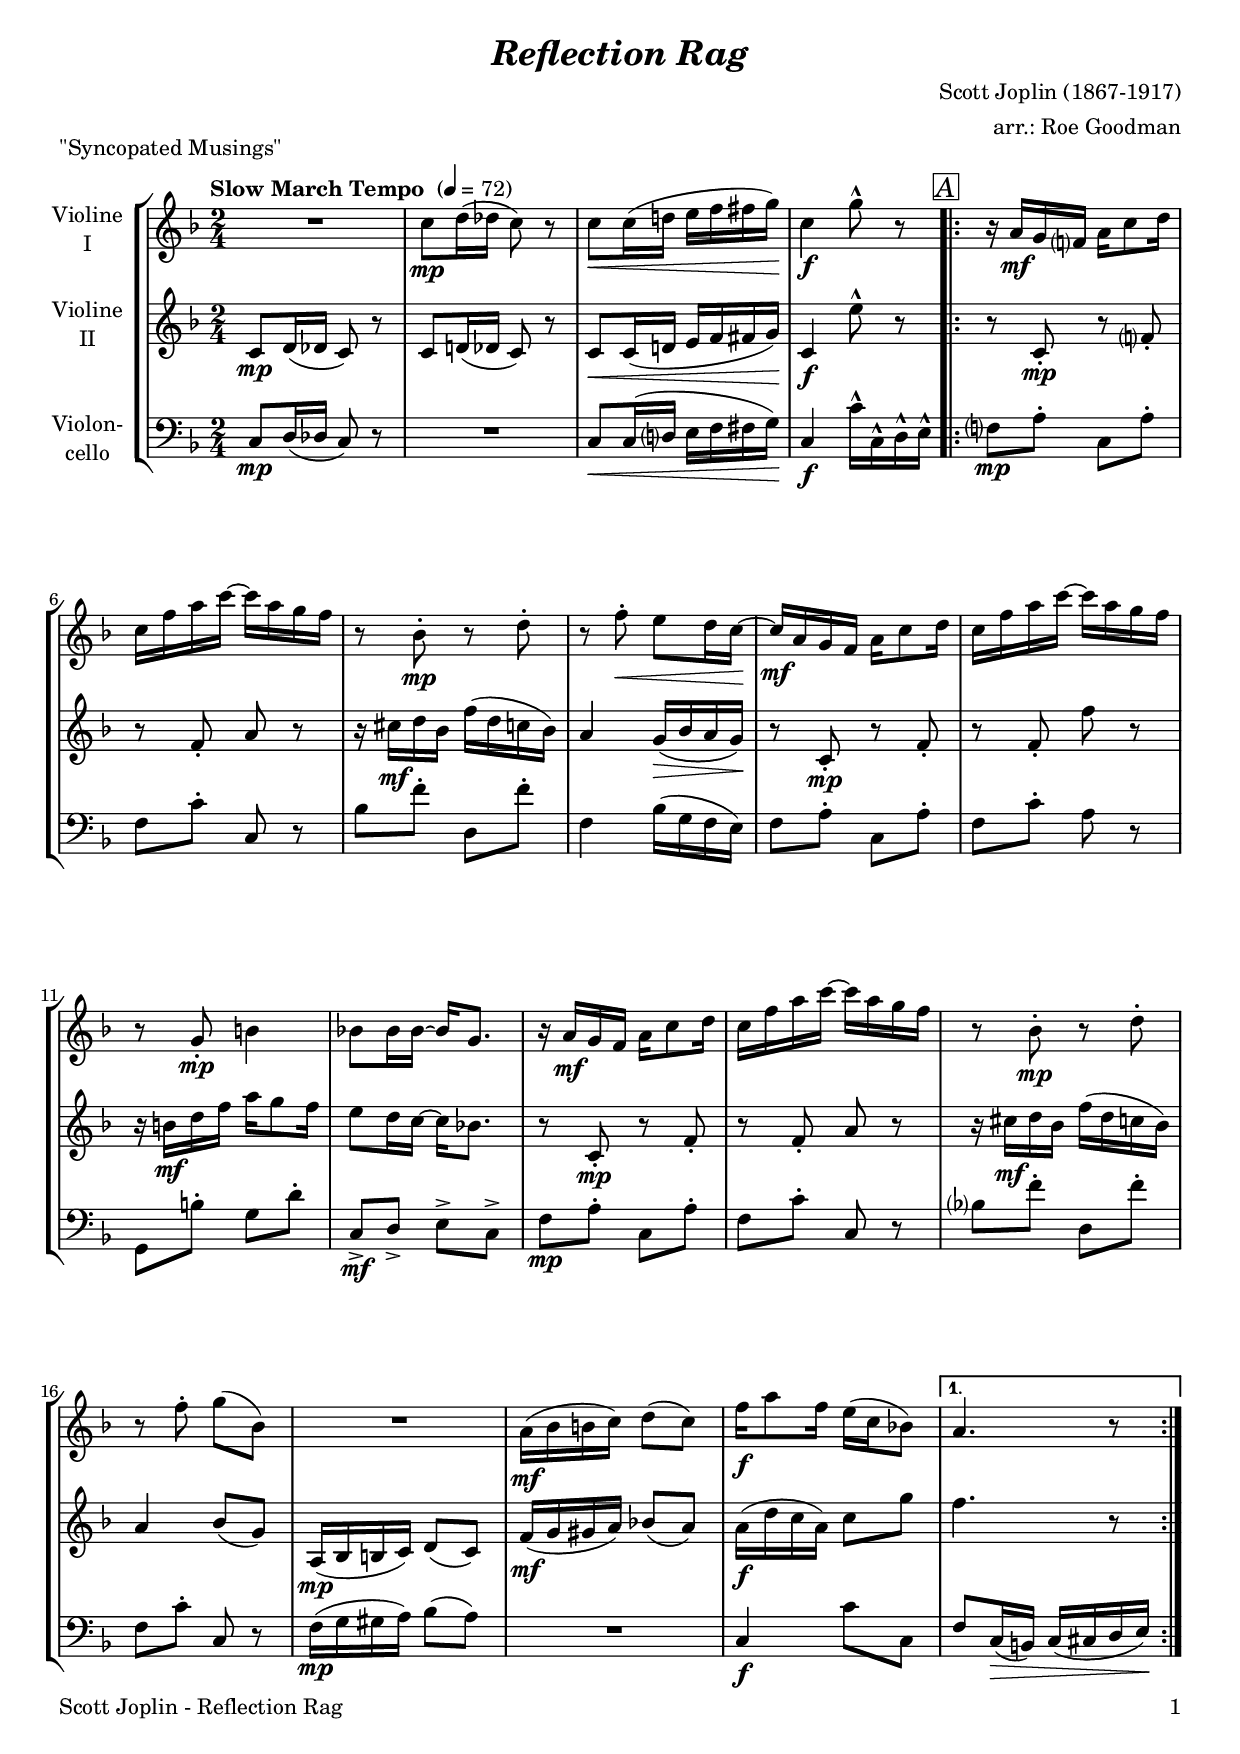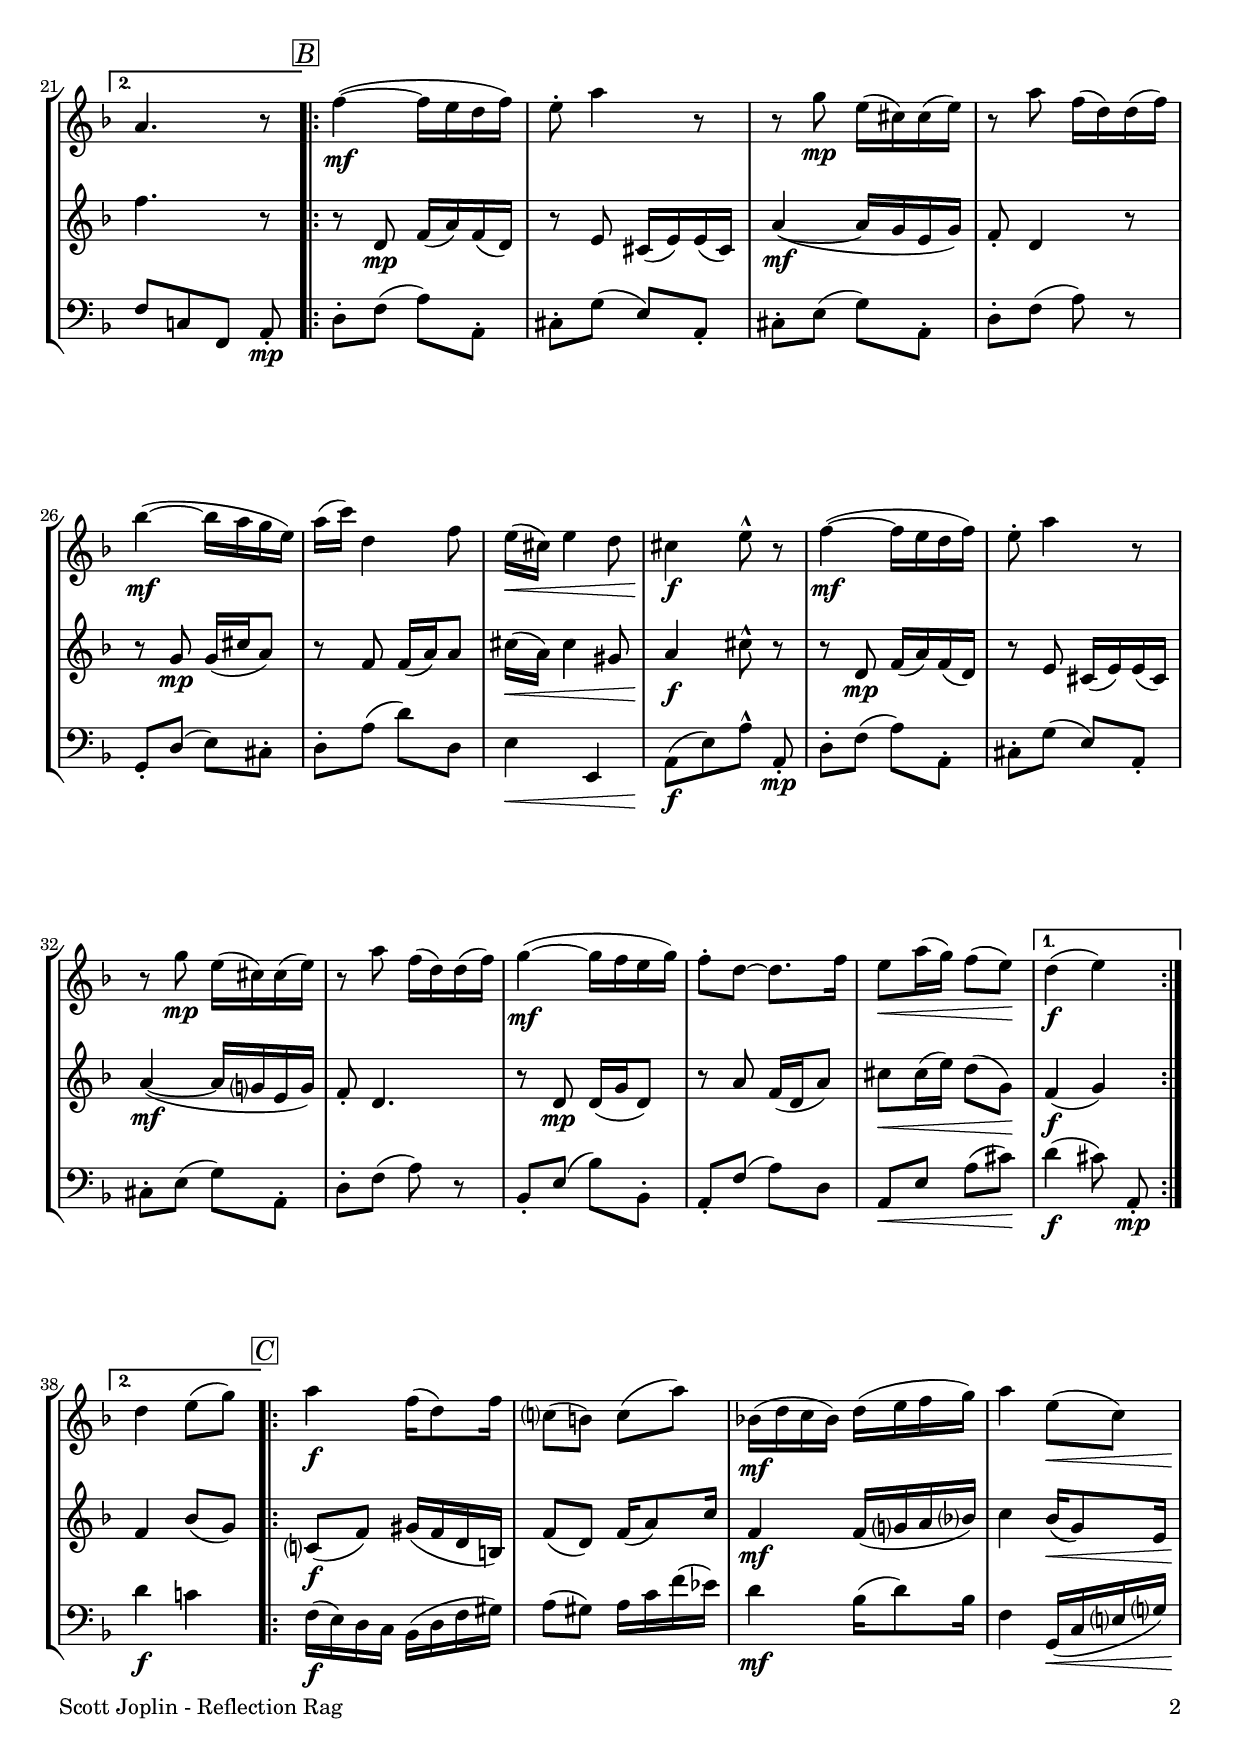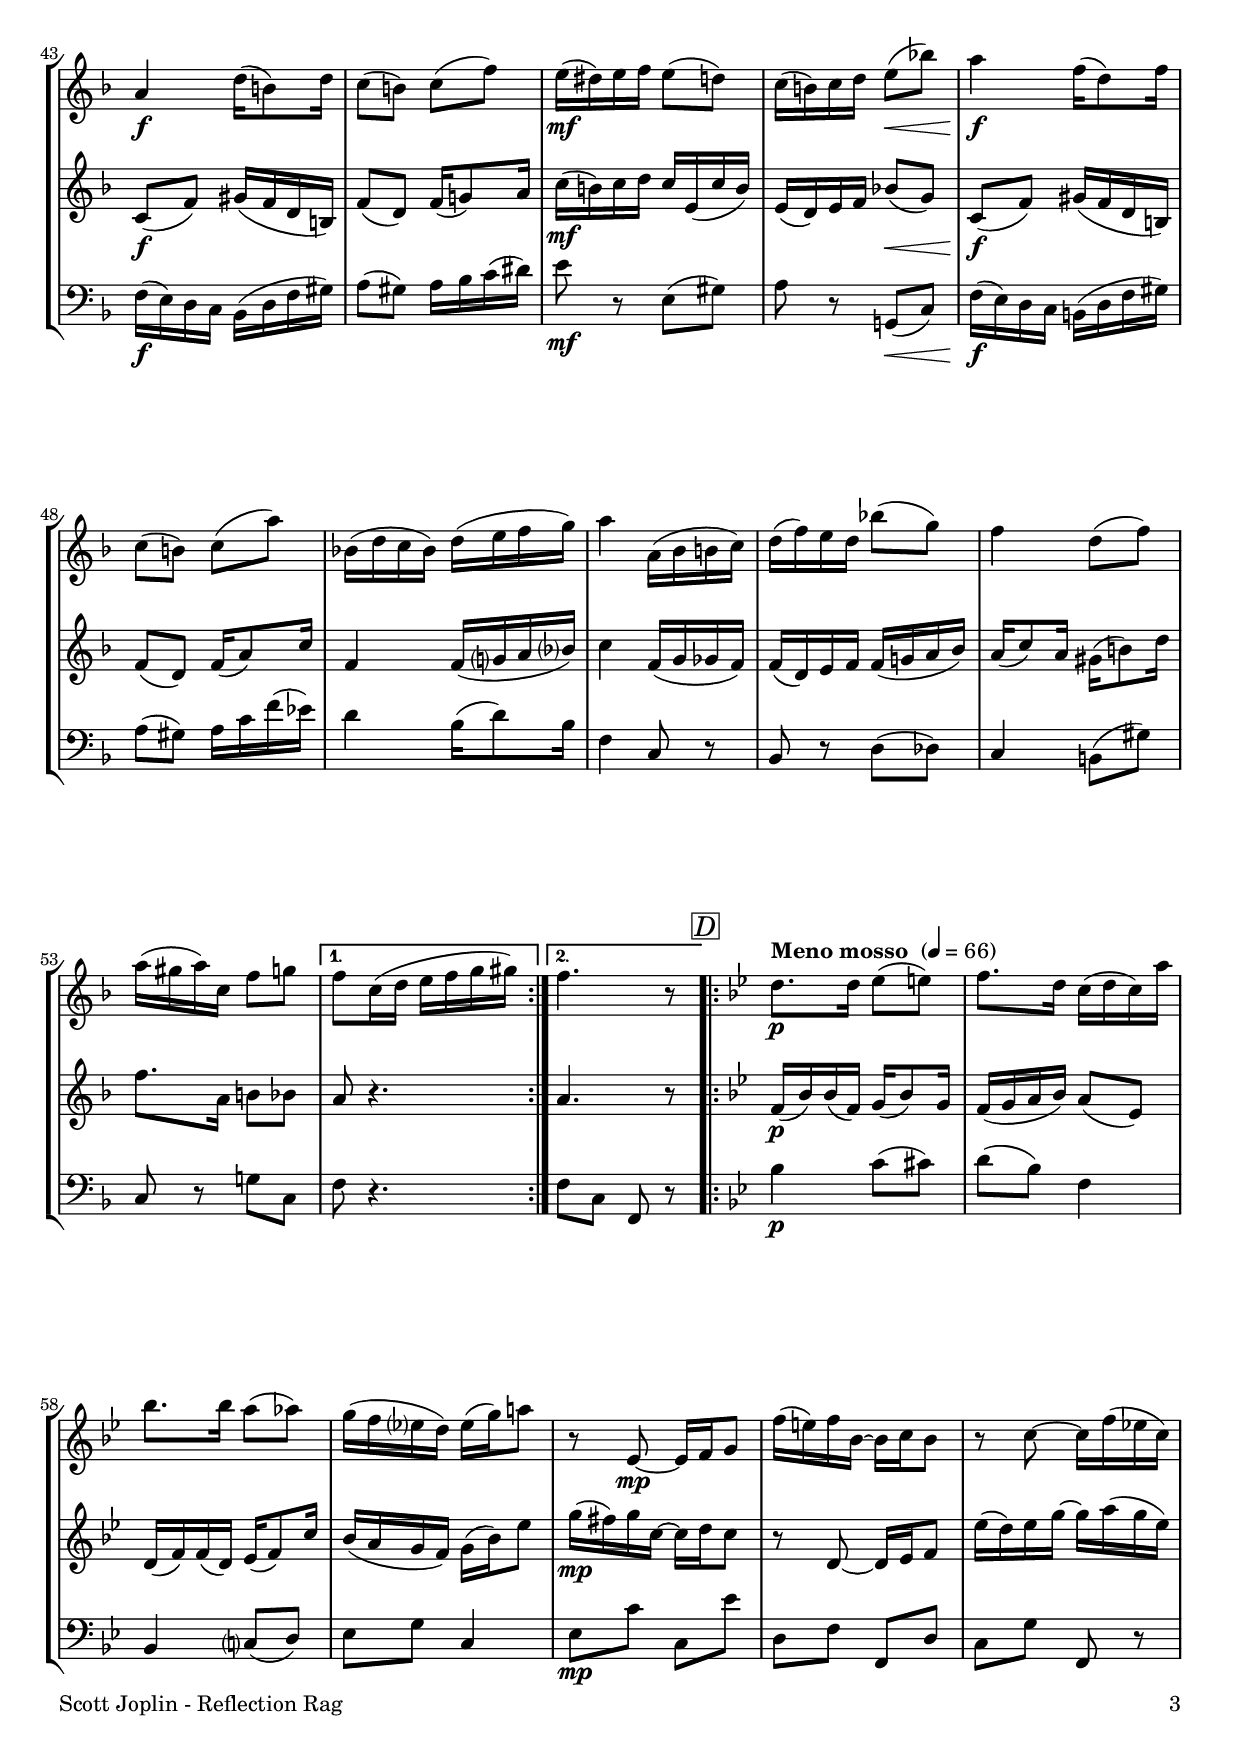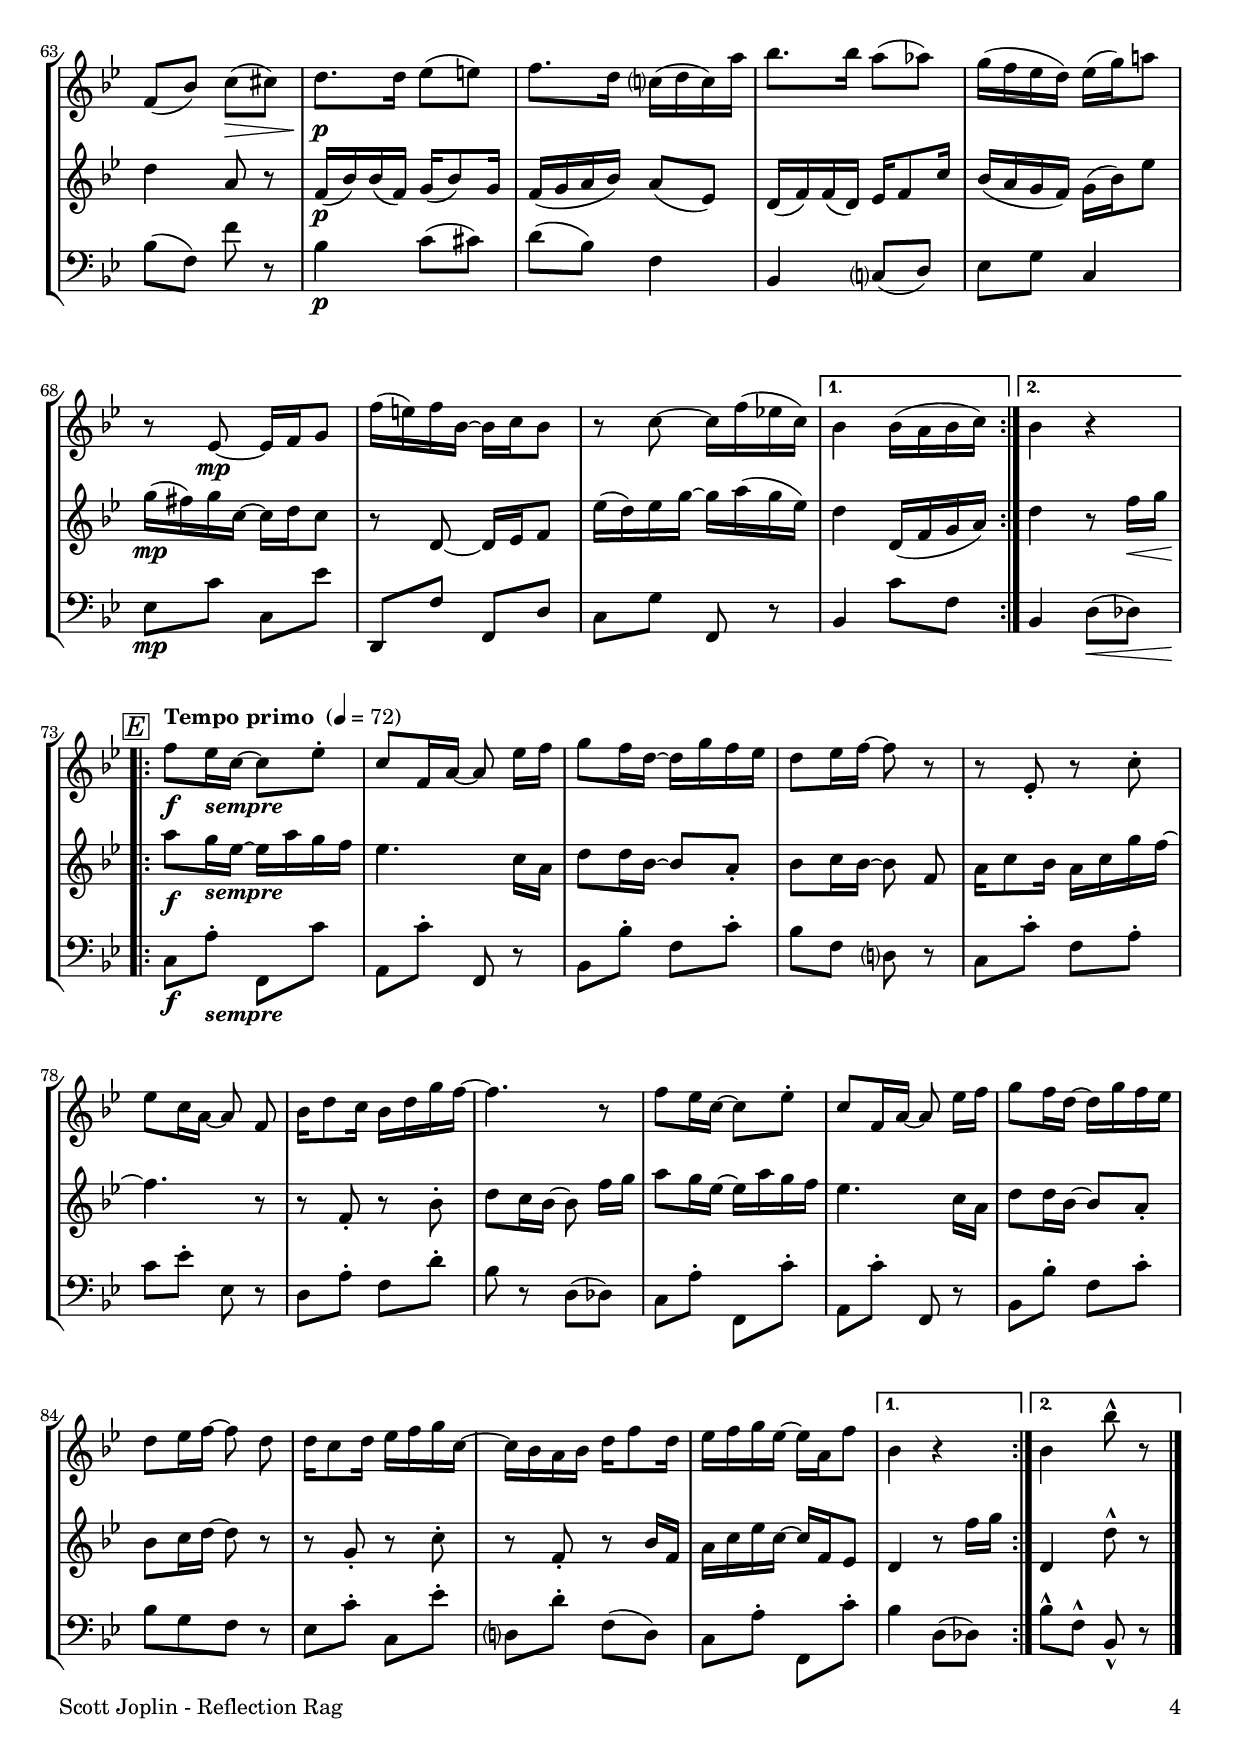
\version "2.24.4"
\include "deutsch.ly"
  
#(set-global-staff-size 19)

\header {
  title     = \markup \bold \italic "Reflection Rag"
  composer  = "Scott Joplin (1867-1917)"
  arranger  = "arr.: Roe Goodman"
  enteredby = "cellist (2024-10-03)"
  piece     = "\"Syncopated Musings\""
}

voiceconsts = {
  \key g \major
  \time 2/4
  \clef "treble"
  \numericTimeSignature
  \compressEmptyMeasures
% Set default beaming for all staves
%  \set Timing.beamExceptions = #'()
%  \set Timing.baseMoment     = #(ly:make-moment 1 4)
%  \set Timing.beatStructure  = #'(1 1 1 1)
  \tempo "Slow March Tempo " 4=72
}

mivl = "violin"
miva = "viola"
mipz = "pizzicato strings"
mivc = "cello"

boxa = \mark \markup \box \italic "A"
boxb = \mark \markup \box \italic "B"
boxc = \mark \markup \box \italic "C"
boxd = { \mark \markup \box \italic "D"
	 \tempo "Meno mosso "  4=66 \key c \major }
boxe = { \mark \markup \box \italic "E"
	 \tempo "Tempo primo " 4=72 }

semp = \markup \bold \italic "sempre"

va = \relative c'' {
  \voiceconsts

  R2
  d8\mp e16( es d8) r
  d\< d16( e! fis g gis a)\!
  d,4\f a'8-^ r
  \repeat volta 2 {
    \boxa
    r16 h,\mf a g? h d8 e16

    d g h d~ d h a g
    r8 c,-.\mp r e-.
    r g-.\< fis e16 d~\!
    d\mf h a g h d8 e16
    d g h d~ d h a g

    r8 a,-.\mp cis4
    c!8 c16 c~ c a8.
    r16 h\mf a g h d8 e16
    d g h d~ d h a g
    r8 c,-.\mp r e-.
    r g-. a( c,)

    R2
    h16(\mf c cis d) e8( d)
    g16\f h8 g16 fis( d c!8)
  }
  \alternative {
    { h4. r8 }
    { h4. r8 }
  }
  \repeat volta 2 {
    \boxb
    g'4(~\mf g16 fis e g)
    fis8-. h4 r8
    r a\mp fis16( dis) dis( fis)
    r8 h g16( e) e( g)
    c4(~\mf c16 h a fis)
    h( d) e,4 g8
    fis16(\< dis) fis4 e8

    dis4\!\f fis8-^ r
    g4(~\mf g16 fis e g)
    fis8-. h4 r8
    r a\mp fis16( dis) dis( fis)
    r8 h g16( e) e( g)
    a4(~\mf a16 g fis a)

    g8-. e~ e8. g16
    fis8\< h16( a) g8( fis)\!
  }
  \alternative {
    { e4(\f fis) }
    { e fis8( a) }
  }
  \repeat volta 2 {
    \boxc
    h4\f g16( e8) g16
    d?8( cis) d( h')

    c,!16(\mf e d c) e( fis g a)
    h4 fis8(\< d)
    h4\!\f e16( cis8) e16
    d8( cis) d( g)
    fis16(\mf eis) fis g fis8( e)

    d16( cis) d e fis8(\< c'!)
    h4\!\f g16( e8) g16
    d8( cis) d( h')
    c,!16( e d c) e( fis g a)
    h4 h,16( c cis d)

    e( g) fis e c'!8( a)
    g4 e8( g)
    h16( ais h) d, g8 a
  }
  \alternative {
    { g d16( e fis g a ais) }
    { g4. r8 }
  }
  \repeat volta 2 {
    \boxd
    e8.\p e16 f8( fis)
    g8. e16 d( e d) h'
    c8. c16 h8( b)
    a16( g f? e) f( a) h!8
    r f,~\mp f16 g a8

    g'16( fis) g c,~ c d c8 r
    d~ d16 g( f! d)
    g,8( c) d(\> dis)
    e8.\!\p e16 f8( fis)
    g8. e16 d?( e d) h'
    c8. c16 h8( b)

    a16( g f e) f( a) h!8
    r f,~\mp f16 g a8
    g'16( fis) g c,~ c d c8
    r d~ d16 g( f! d)
  }
  \alternative {
    { c4 c16( h c d) }
    { c4 r }
  }
  \repeat volta 2 {
    \boxe
    g'8\f f16_\semp d~ d8 f-.
    d g,16 h~ h8 f'16[ g]
    a8 g16 e~ e a g f
    e8 f16 g~ g8 r
    r f,-. r d'-.
    f d16 h~ h8 \noBeam g

    c16 e8 d16 c e a g~
    g4. r8
    g f16 d~ d8 f-.
    d g,16 h~ h8 f'16[ g]
    a8 g16 e~ e a g f

    e8 f16 g~ g8 \noBeam e
    e16 d8 e16 f g a d,~
    d c h c e g8 e16
    f g a f~ f h, g'8
  }
  \alternative {
    { c,4 r }
    { c c'8-^ r }
  } \bar "|."
}

vb = \relative c' {
  \voiceconsts

  d8\mp e16( es d8) r
  d e!16( es d8) r
  d\< d16( e! fis g gis a)\!
  d,4\f fis'8-^ r
  \repeat volta 2 {
    \boxa
    r d,-.\mp r g?-.

    r g-. h r
    r16 dis\mf e c g'( e d c)
    h4 a16(\> c h a)\!
    r8 d,-.\mp r g-.
    r g-. g' r

    r16 cis,\mf e g h a8 g16
    fis8 e16 d~ d c!8.
    r8 d,-.\mp r g-.
    r g-. h r
    r16 dis\mf e c g'( e d c)
    h4 c8( a)

    h,16(\mp c cis d) e8( d)
    g16(\mf a ais h) c!8( h)
    h16(\f e d h) d8 a'
  }
  \alternative {
    { g4. r8 }
    { g4. r8 }
  }
  \repeat volta 2 {
    \boxb
    r e,\mp g16( h) g( e)

    r8 fis dis16( fis) fis( dis)
    h'4(~\mf h16 a fis a)
    g8-. e4 r8
    r a\mp a16( dis h8)
    r g g16( h) h8
    dis16(\< h) dis4 ais8

    h4\!\f dis8-^ r
    r e,\mp g16( h) g( e)
    r8 fis dis16( fis) fis( dis)
    h'4(~\mf h16 a? fis a)
    g8-. e4.
    r8 e\mp e16( a e8)

    r h' g16( e h'8)
    dis\< dis16( fis) e8( a,)\!
  }
  \alternative {
    { g4(\f a) }
    { g c8( a) }
  }
  \repeat volta 2 {
    \boxc
    d,?(\f g) ais16( g e cis)
    g'8( e) g16( h8) d16

    g,4\mf g16( a? h c?)
    d4 c16(\< a8) fis16
    d8(\!\f g) ais16( g e cis)
    g'8( e) g16( a!8) h16
    d(\mf cis) d e d fis,( d' cis)

    fis,( e) fis g c!8(\< a)
    d,(\!\f g) ais16( g e cis)
    g'8( e) g16( h8) d16
    g,4 g16( a? h c?)
    d4 g,16( a as g)

    g( e) fis g g( a! h c)
    h( d8) h16 ais( cis8) e16
    g8. h,16 cis8 c
  }
  \alternative {
    { h r4. }
    { h r8 }
  }
  
  \repeat volta 2 {
    \boxd
    g16(\p c) c( g) a( c8) a16
    g( a h c) h8( f)
    e16( g) g( e) f( g8) d'16
    c( h a g) a( c) f8
    a16(\mp gis) a d,~ d e d8

    r e,~ e16 f g8
    f'16( e) f a~ a h( a f)
    e4 h8 r
    g16(\p c) c( g) a( c8) a16
    g( a h c) h8( f)
    e16( g) g( e) f g8 d'16

    c( h a g) a( c) f8
    a16(\mp gis) a d,~ d e d8
    r e,~ e16 f g8
    f'16( e) f a~ a h( a f)
  }
  \alternative {
    { e4 e,16( g a h) }
    { e4 r8 g16\< a }
  }
  \repeat volta 2 {
    \boxe
    h8\!\f a16_\semp f~ f h a g
    f4. d16 h
    e8 e16 c~ c8 h-.
    c d16 c~ c8 \noBeam g
    h16 d8 c16 h d a' g~
    g4. r8

    r g,-. r c-.
    e d16 c~ c8 g'16[ a]
    h8 a16 f~ f h a g
    f4. d16 h
    e8 e16 c~ c8 h-.

    c d16 e~ e8 r
    r a,-. r d-.
    r g,-. r c16 g
    h d f d~ d g, f8
  }
  \alternative {
    { e4 r8 g'16 a }
    { e,4 e'8-^ r }
  } \bar "|."
}

vc = \relative c {
  \voiceconsts
  \clef "bass"

  d8\mp e16( es d8) r
  R2
  d8\< d16( e? fis g gis a)\!
  d,4\f d'16-^ d,-^ e-^ fis-^
  \repeat volta 2 {
    \boxa
    g?8\mp h-. d, h'-.

    g d'-. d, r
    c' g'-. e, g'-.
    g,4 c16( a g fis)
    g8 h-. d, h'-.
    g d'-. h r

    a, cis'-. a e'-.
    d,->\mf e-> fis-> d->
    g\mp h-. d, h'-.
    g d'-. d, r
    c'? g'-. e, g'-.
    g, d'-. d, r

    g16(\mp a ais h) c8( h)
    R2
    d,4\f d'8 d,
  }
  \alternative {
    { g d16(\> cis) d( dis e fis)\! }
    { g8[ d! g,] h-.\mp }
  }
  \repeat volta 2 {
    \boxb
    e-. g( h) h,-.

    dis-. a'( fis) h,-.
    dis-. fis( a) h,-.
    e-. g( h) r
    a,-. e'( fis) dis-.
    e-. h'( e) e,
    fis4\< fis,

    h8[(\!\f fis') h]-^ h,-.\mp
    e-. g( h) h,-.
    dis-. a'( fis) h,-.
    dis-. fis( a) h,-.
    e-. g( h) r
    c,-. fis( c') c,-.

    h-. g'( h) e,
    h\< fis' h( dis)\!
  }
  \alternative {
    { e4(\f dis8) \noBeam h,-.\mp }
    { e'4\f d! }
  }
  \repeat volta 2 {
    \boxc
    g,16(\f fis) e d c( e g ais)
    h8( ais) h16 d g( f)

    e4\mf c16( e8) c16
    g4 a,16(\< d fis? a?)
    g(\!\f fis) e d c( e g ais)
    h8( ais) h16 c d( eis)
    fis8\mf r fis,( ais)

    h8 r a,!(\< d)
    g16(\!\f fis) e d cis( e g ais)
    h8( ais) h16 d g( f)
    e4 c16( e8) c16
    g4 d8 r

    c r e( es)
    d4 cis8( ais')
    d, r a'! d,
  }
  \alternative {
    { g r4. }
    { g8 d g, r }
  }
  
  \repeat volta 2 {
    \boxd
    c'4\p d8( dis)
    e( c) g4
    c, d?8( e)
    f a d,4
    f8\mp d' d, f'

    e, g g, e'
    d a' g, r
    c'( g) g' r
    c,4\p d8( dis)
    e( c) g4
    c, d?8( e)

    f a d,4
    f8\mp d' d, f'
    e,, g' g, e'
    d a' g, r
  }
  \alternative {
    { c4 d'8 g, }
    { c,4 e8(\< es) }
  }
  \repeat volta 2 {
    \boxe
    d\!\f h'-._\semp g, d''
    h, d'-. g,, r
    c c'-. g d'-.
    c g e? r
    d d'-. g, h-.
    d f-. f, r

    e h'-. g e'-.
    c r e,( es)
    d h'-. g, d''-.
    h, d'-. g,, r
    c c'-. g d'-.

    c[ a g] r
    f d'-. d, f'-.
    e,? e'-. g,( e)
    d h'-. g, d''-.
  }
  \alternative {
    { c4 e,8( es) }
    { c'-^ g-^ c,-^ r }
  } \bar "|."
}


music = \new StaffGroup <<
      \new Staff {
	\set Staff.midiInstrument = \mivl
	\set Staff.instrumentName = \markup \center-column { "Violine" "I" }
	\transpose g f { \va }
      }

      \new Staff {
	\set Staff.midiInstrument = \mivl
	\set Staff.instrumentName = \markup \center-column { "Violine" "II" }
	\transpose g f { \vb }
      }

      \new Staff {
	\set Staff.midiInstrument = \mivc
	\set Staff.instrumentName = \markup \center-column { "Violon-" "cello" }
	\transpose g f { \vc }
      }
>>

\book {
  \paper {
    print-page-number = ##t
    print-first-page-number = ##t
    ragged-last-bottom = ##f
    oddHeaderMarkup = \markup \null
    evenHeaderMarkup = \markup \null
    oddFooterMarkup = \markup {
      \fill-line {
        \if \should-print-page-number
        "Scott Joplin - Reflection Rag" \fromproperty #'page:page-number-string
      }
    }
    evenFooterMarkup = \oddFooterMarkup
  } \score {
    \music
    \layout {}
  }

  \score {
    \unfoldRepeats \music

    \midi {
      \context {
        \Score
      }
    }
  }
}
